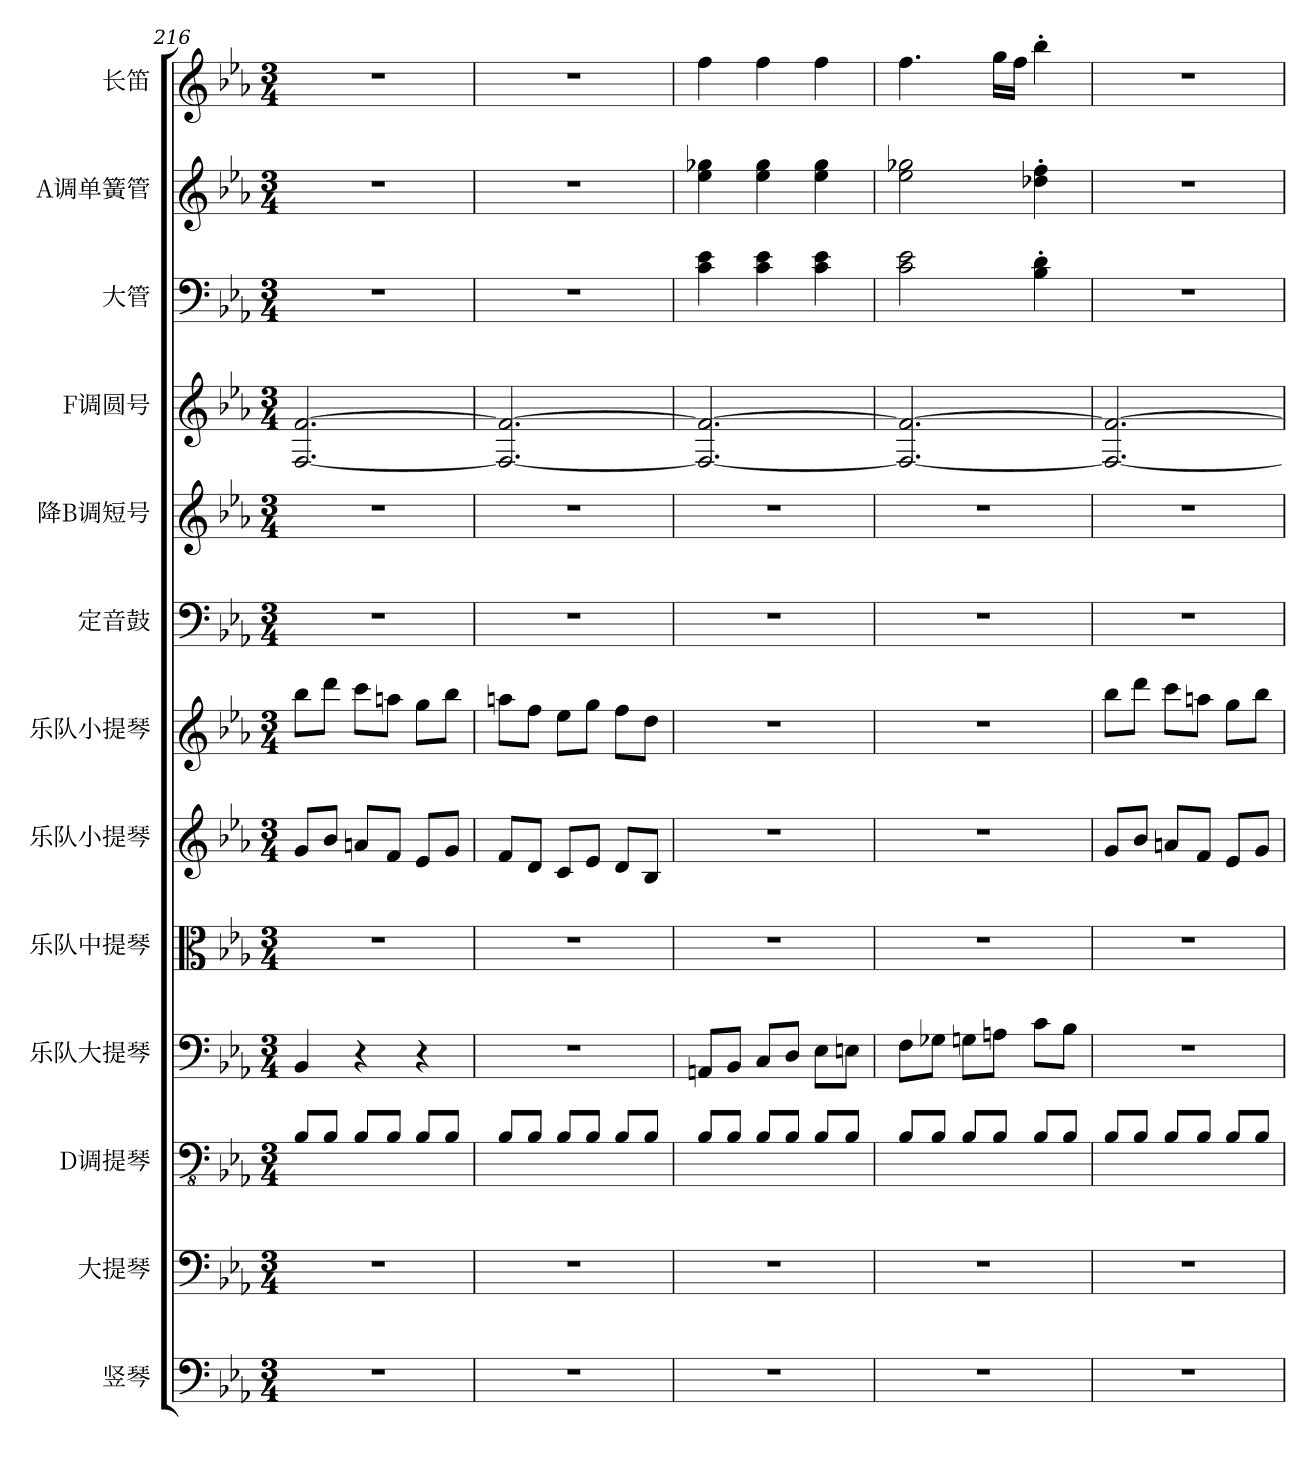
**kern	**kern	**kern	**kern	**kern	**kern	**kern	**kern	**kern	**kern	**kern	**kern	**kern
*part13	*part12	*part11	*part10	*part9	*part8	*part7	*part6	*part5	*part4	*part3	*part2	*part1
*staff13	*staff12	*staff11	*staff10	*staff9	*staff8	*staff7	*staff6	*staff5	*staff4	*staff3	*staff2	*staff1
*I"竖琴	*I"大提琴	*I"D调提琴	*I"乐队大提琴	*I"乐队中提琴	*I"乐队小提琴	*I"乐队小提琴	*I"定音鼓	*I"降B调短号	*I"F调圆号	*I"大管	*I"A调单簧管	*I"长笛
*clefF4	*clefF4	*clefFv4	*clefF4	*clefC3	*clefG2	*clefG2	*clefF4	*clefG2	*clefG2	*clefF4	*clefG2	*clefG2
*	*	*ITrd7c12	*	*	*	*	*	*ITrd1c2	*ITrd4c7	*	*ITrd2c3	*
*k[b-e-a-]	*k[b-e-a-]	*k[b-e-a-]	*k[b-e-a-]	*k[b-e-a-]	*k[b-e-a-]	*k[b-e-a-]	*k[b-e-a-]	*k[b-e-a-d-g-]	*k[b-e-a-d-]	*k[b-e-a-]	*k[]	*k[b-e-a-]
*M3/4	*M3/4	*M3/4	*M3/4	*M3/4	*M3/4	*M3/4	*M3/4	*M3/4	*M3/4	*M3/4	*M3/4	*M3/4
=216	=216	=216	=216	=216	=216	=216	=216	=216	=216	=216	=216	=216
2.r	2.r	8BBB-/L	4BB-/	2.r	8g/L	8bb-\L	2.r	2.r	[2.BB-/ [2.B-/	2.r	2.r	2.r
.	.	8BBB-/J	.	.	8b-/J	8ddd\J	.	.	.	.	.	.
.	.	8BBB-/L	4r	.	8an/L	8ccc\L	.	.	.	.	.	.
.	.	8BBB-/J	.	.	8f/J	8aan\J	.	.	.	.	.	.
.	.	8BBB-/L	4r	.	8e-/L	8gg\L	.	.	.	.	.	.
.	.	8BBB-/J	.	.	8g/J	8bb-\J	.	.	.	.	.	.
!!LO:PB:g=z
=217	=217	=217	=217	=217	=217	=217	=217	=217	=217	=217	=217	=217
2.r	2.r	8BBB-/L	2.r	2.r	8f/L	8aan\L	2.r	2.r	2.BB-/_ 2.B-/_	2.r	2.r	2.r
.	.	8BBB-/J	.	.	8d/J	8ff\J	.	.	.	.	.	.
.	.	8BBB-/L	.	.	8c/L	8ee-\L	.	.	.	.	.	.
.	.	8BBB-/J	.	.	8e-/J	8gg\J	.	.	.	.	.	.
.	.	8BBB-/L	.	.	8d/L	8ff\L	.	.	.	.	.	.
.	.	8BBB-/J	.	.	8B-/J	8dd\J	.	.	.	.	.	.
=218	=218	=218	=218	=218	=218	=218	=218	=218	=218	=218	=218	=218
2.r	2.r	8BBB-/L	8AAn/L	2.r	2.r	2.r	2.r	2.r	2.BB-/_ 2.B-/_	4c\ 4e-\	4cc\ 4ee-X\	4ff\
.	.	8BBB-/J	8BB-/J	.	.	.	.	.	.	.	.	.
.	.	8BBB-/L	8C/L	.	.	.	.	.	.	4c\ 4e-\	4cc\ 4ee-\	4ff\
.	.	8BBB-/J	8D/J	.	.	.	.	.	.	.	.	.
.	.	8BBB-/L	8E-\L	.	.	.	.	.	.	4c\ 4e-\	4cc\ 4ee-\	4ff\
.	.	8BBB-/J	8En\J	.	.	.	.	.	.	.	.	.
=219	=219	=219	=219	=219	=219	=219	=219	=219	=219	=219	=219	=219
2.r	2.r	8BBB-/L	8F\L	2.r	2.r	2.r	2.r	2.r	2.BB-/_ 2.B-/_	2c\ 2e-\	2cc\ 2ee-X\	4.ff\
.	.	8BBB-/J	8G-X\J	.	.	.	.	.	.	.	.	.
.	.	8BBB-/L	8Gn\L	.	.	.	.	.	.	.	.	.
.	.	8BBB-/J	8An\J	.	.	.	.	.	.	.	.	16gg\LL
.	.	.	.	.	.	.	.	.	.	.	.	16ff\JJ
.	.	8BBB-/L	8c\L	.	.	.	.	.	.	4B-\' 4d\'	4b-X\' 4dd\'	4bb-'\
.	.	8BBB-/J	8B-\J	.	.	.	.	.	.	.	.	.
=220	=220	=220	=220	=220	=220	=220	=220	=220	=220	=220	=220	=220
2.r	2.r	8BBB-/L	2.r	2.r	8g/L	8bb-\L	2.r	2.r	2.BB-/_ 2.B-/_	2.r	2.r	2.r
.	.	8BBB-/J	.	.	8b-/J	8ddd\J	.	.	.	.	.	.
.	.	8BBB-/L	.	.	8an/L	8ccc\L	.	.	.	.	.	.
.	.	8BBB-/J	.	.	8f/J	8aan\J	.	.	.	.	.	.
.	.	8BBB-/L	.	.	8e-/L	8gg\L	.	.	.	.	.	.
.	.	8BBB-/J	.	.	8g/J	8bb-\J	.	.	.	.	.	.
=	=	=	=	=	=	=	=	=	=	=	=	=
*-	*-	*-	*-	*-	*-	*-	*-	*-	*-	*-	*-	*-
